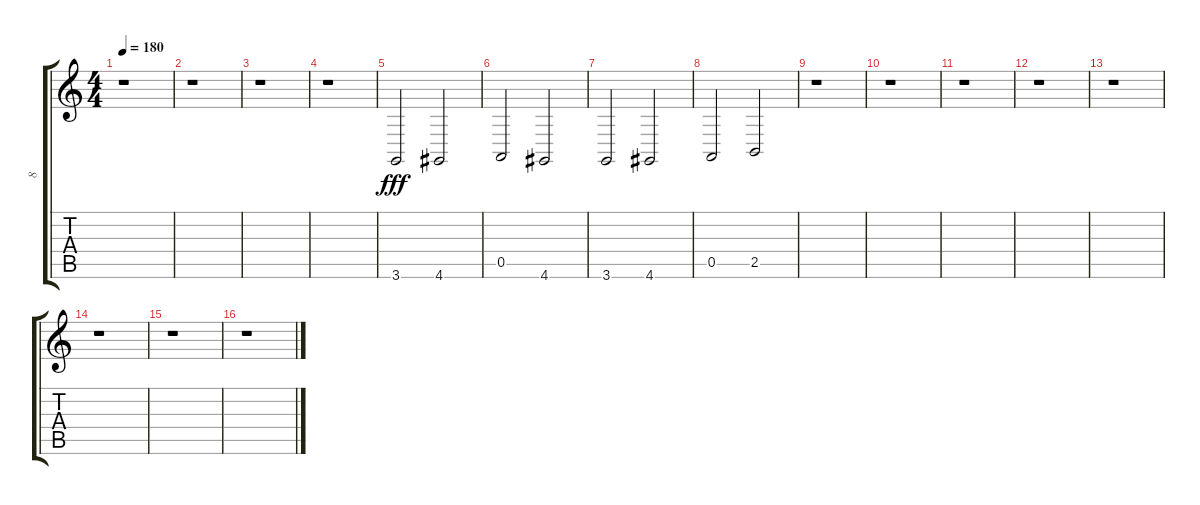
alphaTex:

\track ("8" "8") {instrument stringensemble1}
\staff {score tabs}
\tuning (E4 B3 G3 D3 A2 E2) {hide}
\ts (4 4)
\tempo 180
\clef g2
\ks c
r.1{dy f} |
r.1 |
r.1 |
r.1 |
3.6.2{dy fff} 4.6.2 |
0.5.2 4.6.2 |
3.6.2 4.6.2 |
0.5.2 2.5.2 |
r.1 |
r.1 |
r.1 |
r.1 |
r.1 |
r.1 |
r.1 |
r.1
